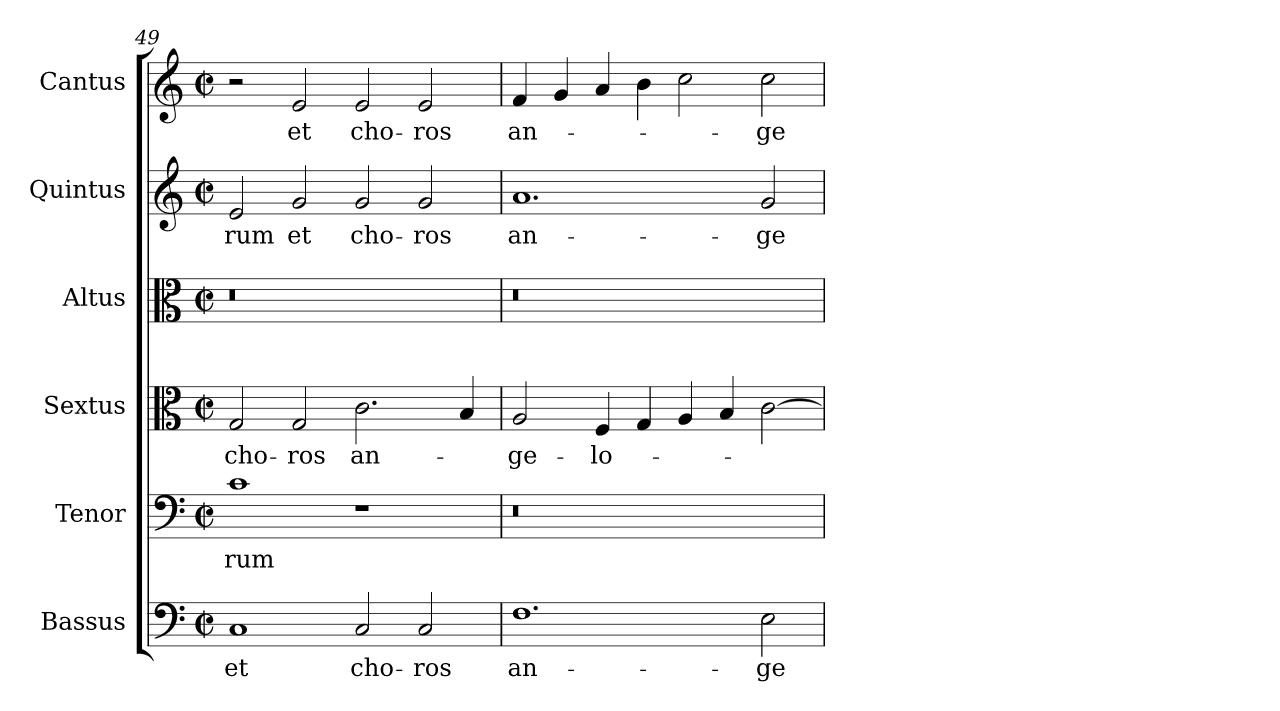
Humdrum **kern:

**kern	**text	**kern	**text	**kern	**text	**kern	**kern	**text	**kern	**text
*part6	*part6	*part5	*part5	*part4	*part4	*part3	*part2	*part2	*part1	*part1
*staff6	*staff6	*staff5	*staff5	*staff4	*staff4	*staff3	*staff2	*staff2	*staff1	*staff1
*I"Bassus	*	*I"Tenor	*	*I"Sextus	*	*I"Altus	*I"Quintus	*	*I"Cantus	*
*I'Bassus	*	*I'Tenor	*	*I'Sextus	*	*I'Altus	*I'Quintus	*	*I'Cantus	*
*clefF4	*	*clefF4	*	*clefC3	*	*clefC3	*clefG2	*	*clefG2	*
*M2/2	*	*M2/2	*	*M2/2	*	*M2/2	*M2/2	*	*M2/2	*
*met(c|)	*	*met(c|)	*	*met(c|)	*	*met(c|)	*met(c|)	*	*met(c|)	*
=49	=49	=49	=49	=49	=49	=49	=49	=49	=49	=49
!	!LO:LY:b:cj	!	!LO:LY:b:cj	!	!LO:LY:b:cj	!	!	!LO:LY:b:cj	!	!
1C	et	1c	-rum	2G/	cho-	0r	2e/	-rum	2r	.
!	!	!	!	!	!LO:LY:b:cj	!	!	!LO:LY:b:cj	!	!LO:LY:b:cj
.	.	.	.	2G/	-ros	.	2g/	et	2e/	et
!	!LO:LY:b:cj	!	!	!	!LO:LY:b:cj	!	!	!LO:LY:b:cj	!	!LO:LY:b:cj
2C/	cho-	1r	.	2.c\	an-	.	2g/	cho-	2e/	cho-
!	!LO:LY:b:cj	!	!	!	!	!	!	!LO:LY:b:cj	!	!LO:LY:b:cj
2C/	-ros	.	.	.	.	.	2g/	-ros	2e/	-ros
.	.	.	.	4B/	.	.	.	.	.	.
!!LO:LB:g=z
=50	=50	=50	=50	=50	=50	=50	=50	=50	=50	=50
!	!LO:LY:b:cj	!	!	!	!LO:LY:b:cj	!	!	!LO:LY:b:cj	!	!LO:LY:b:cj
1.F	an-	0r	.	2A/	-ge-	0r	1.a	an-	4f/	an-
.	.	.	.	.	.	.	.	.	4g/	.
!	!	!	!	!	!LO:LY:b:cj	!	!	!	!	!
.	.	.	.	4F/	-lo-	.	.	.	4a/	.
.	.	.	.	4G/	.	.	.	.	4b\	.
.	.	.	.	4A/	.	.	.	.	2cc\	.
.	.	.	.	4B/	.	.	.	.	.	.
!	!LO:LY:b:cj	!	!	!	!	!	!	!LO:LY:b:cj	!	!LO:LY:b:cj
2E\	-ge-	.	.	[>2c\	.	.	2g/	-ge-	2cc\	-ge-
=	=	=	=	=	=	=	=	=	=	=
*-	*-	*-	*-	*-	*-	*-	*-	*-	*-	*-
